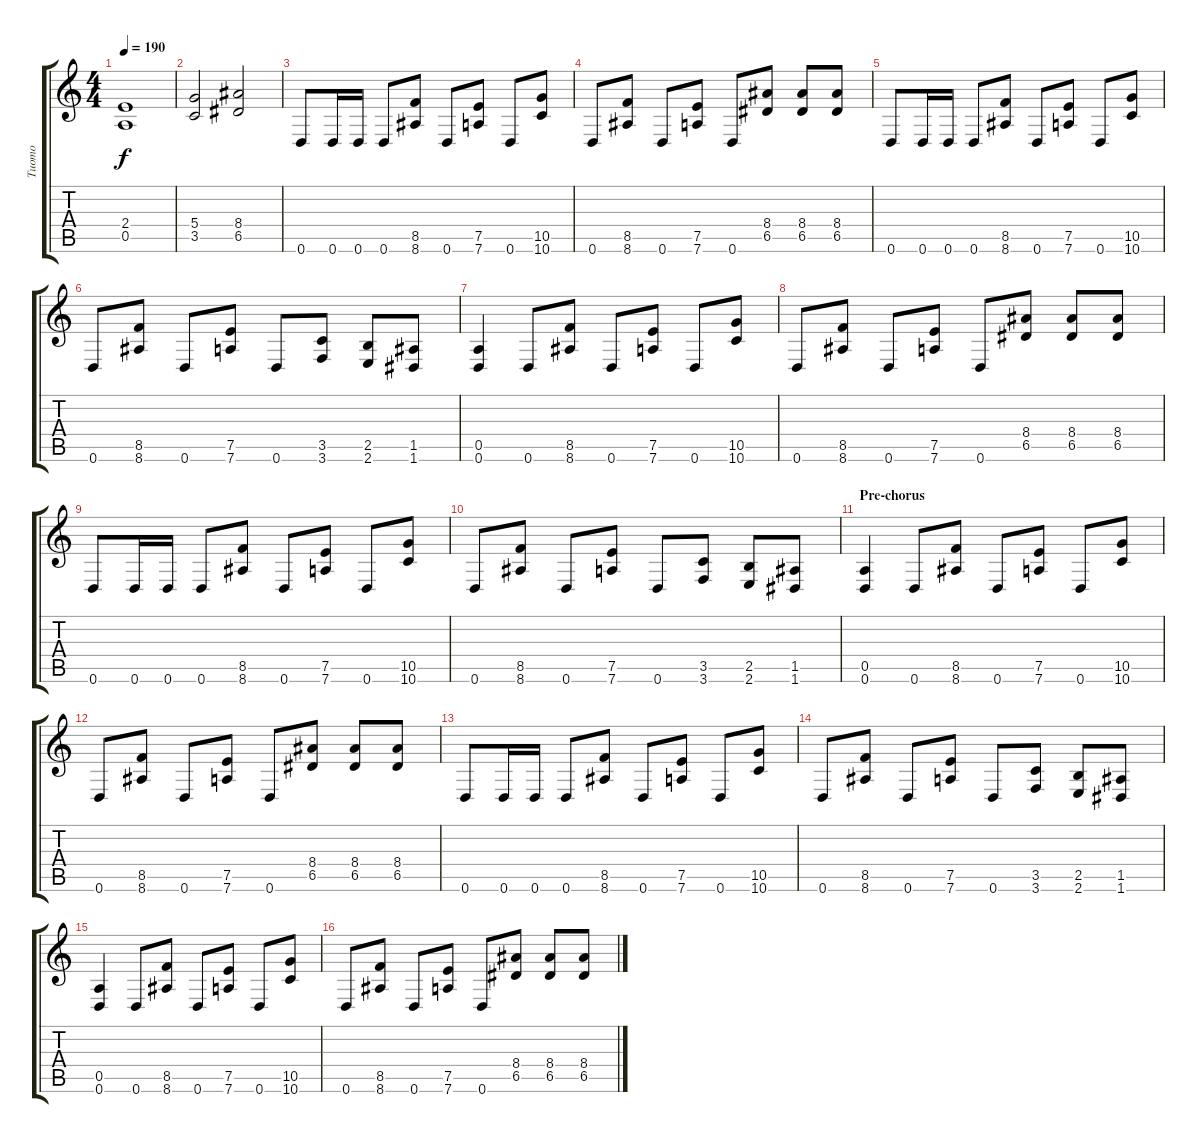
\track ("Tuomo" "Tuomo") {instrument distortionguitar}
\staff {score tabs}
\tuning (E4 B3 G3 D3 A2 D2) {hide}
\ts (4 4)
\tempo 190
\clef g2
\ks c
(2.4 0.5).1{dy f} |
(5.4 3.5).2 (8.4 6.5).2 |
0.6.8 0.6.16 0.6.16 0.6.8 (8.5 8.6).8 0.6.8 (7.5 7.6).8 0.6.8 (10.5 10.6).8 |
0.6.8 (8.5 8.6).8 0.6.8 (7.5 7.6).8 0.6.8 (8.4 6.5).8 (8.4 6.5).8 (8.4 6.5).8 |
0.6.8 0.6.16 0.6.16 0.6.8 (8.5 8.6).8 0.6.8 (7.5 7.6).8 0.6.8 (10.5 10.6).8 |
0.6.8 (8.5 8.6).8 0.6.8 (7.5 7.6).8 0.6.8 (3.5 3.6).8 (2.5 2.6).8 (1.5 1.6).8 |
(0.5 0.6).4 0.6.8 (8.5 8.6).8 0.6.8 (7.5 7.6).8 0.6.8 (10.5 10.6).8 |
0.6.8 (8.5 8.6).8 0.6.8 (7.5 7.6).8 0.6.8 (8.4 6.5).8 (8.4 6.5).8 (8.4 6.5).8 |
0.6.8 0.6.16 0.6.16 0.6.8 (8.5 8.6).8 0.6.8 (7.5 7.6).8 0.6.8 (10.5 10.6).8 |
0.6.8 (8.5 8.6).8 0.6.8 (7.5 7.6).8 0.6.8 (3.5 3.6).8 (2.5 2.6).8 (1.5 1.6).8 |
\section ("" "Pre-chorus")
(0.5 0.6).4 0.6.8 (8.5 8.6).8 0.6.8 (7.5 7.6).8 0.6.8 (10.5 10.6).8 |
0.6.8 (8.5 8.6).8 0.6.8 (7.5 7.6).8 0.6.8 (8.4 6.5).8 (8.4 6.5).8 (8.4 6.5).8 |
0.6.8 0.6.16 0.6.16 0.6.8 (8.5 8.6).8 0.6.8 (7.5 7.6).8 0.6.8 (10.5 10.6).8 |
0.6.8 (8.5 8.6).8 0.6.8 (7.5 7.6).8 0.6.8 (3.5 3.6).8 (2.5 2.6).8 (1.5 1.6).8 |
(0.5 0.6).4 0.6.8 (8.5 8.6).8 0.6.8 (7.5 7.6).8 0.6.8 (10.5 10.6).8 |
0.6.8 (8.5 8.6).8 0.6.8 (7.5 7.6).8 0.6.8 (8.4 6.5).8 (8.4 6.5).8 (8.4 6.5).8
